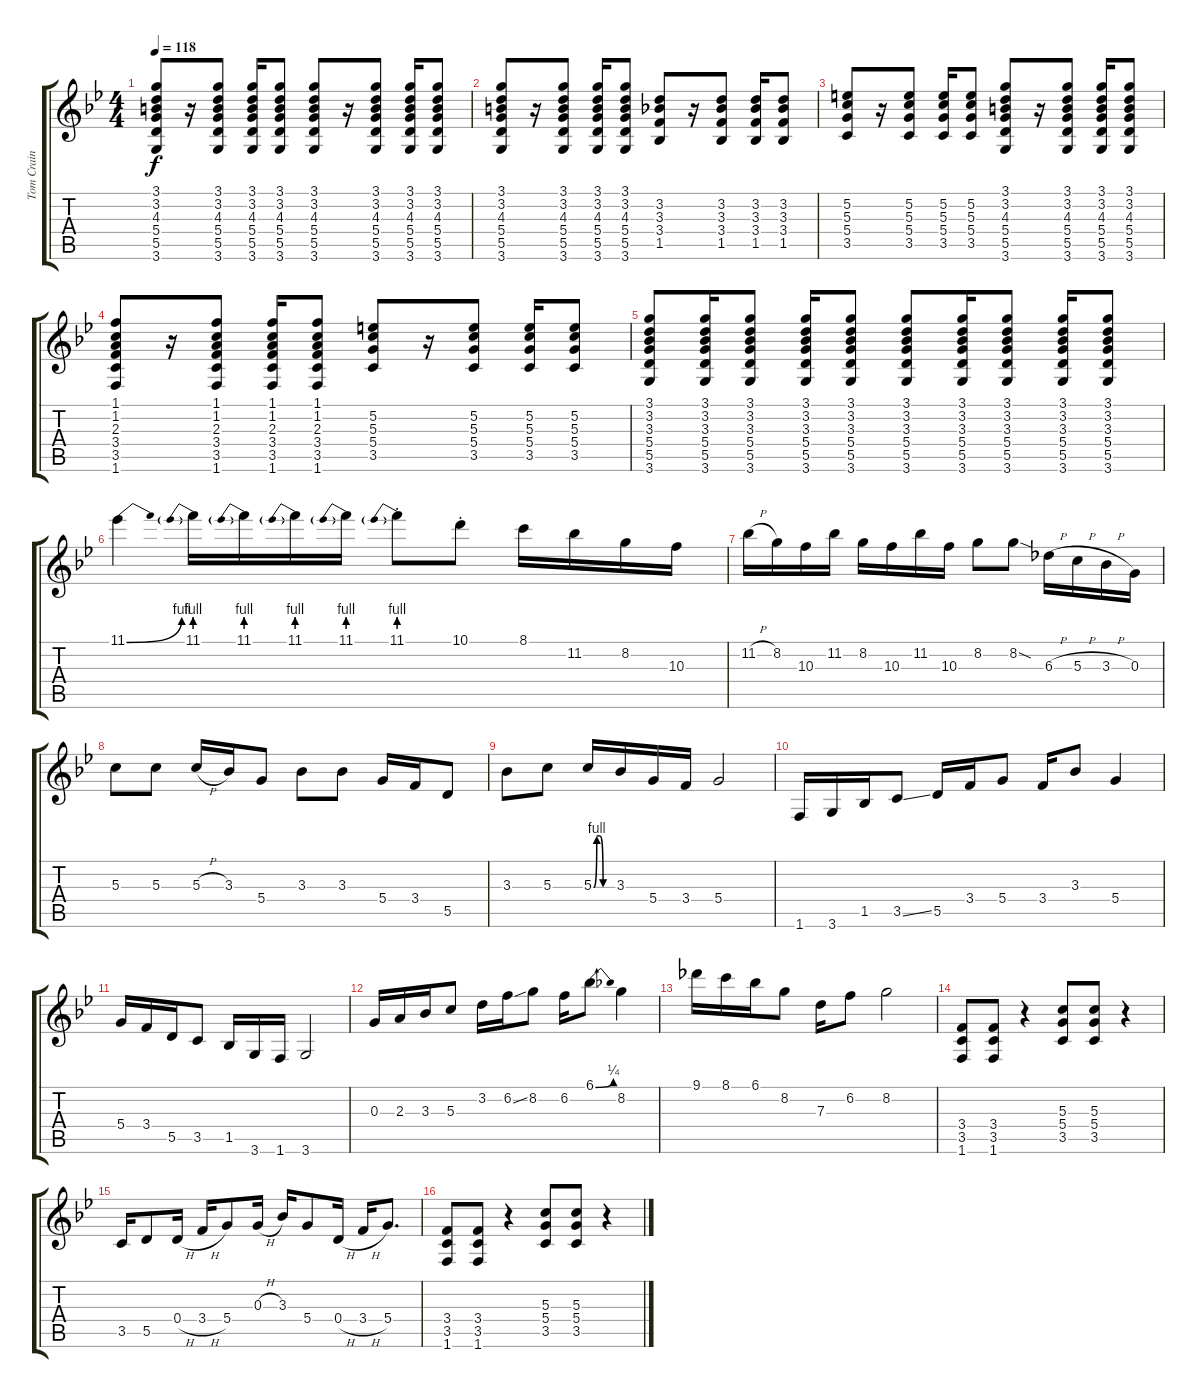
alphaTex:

\track ("Tom Crain Guitar" "Tom Crain ") {instrument overdrivenguitar}
\staff {score tabs}
\tuning (E4 B3 G3 D3 A2 E2) {hide}
\ts (4 4)
\tempo 118
\clef g2
\ks gminor
(3.1 3.2 4.3 5.4 5.5 3.6).8{dy f} r.16 (3.1 3.2 4.3 5.4 5.5 3.6).8 (3.1 3.2 4.3 5.4 5.5 3.6).16 (3.1 3.2 4.3 5.4 5.5 3.6).8 (3.1 3.2 4.3 5.4 5.5 3.6).8 r.16 (3.1 3.2 4.3 5.4 5.5 3.6).8 (3.1 3.2 4.3 5.4 5.5 3.6).16 (3.1 3.2 4.3 5.4 5.5 3.6).8 |
(3.1 3.2 4.3 5.4 5.5 3.6).8{volume 9 instrument overdrivenguitar} r.16 (3.1 3.2 4.3 5.4 5.5 3.6).8 (3.1 3.2 4.3 5.4 5.5 3.6).16 (3.1 3.2 4.3 5.4 5.5 3.6).8 (3.2 3.3 3.4 1.5).8 r.16 (3.2 3.3 3.4 1.5).8 (3.2 3.3 3.4 1.5).16 (3.2 3.3 3.4 1.5).8 |
(5.2 5.3 5.4 3.5).8 r.16 (5.2 5.3 5.4 3.5).8 (5.2 5.3 5.4 3.5).16 (5.2 5.3 5.4 3.5).8 (3.1 3.2 4.3 5.4 5.5 3.6).8 r.16 (3.1 3.2 4.3 5.4 5.5 3.6).8 (3.1 3.2 4.3 5.4 5.5 3.6).16 (3.1 3.2 4.3 5.4 5.5 3.6).8 |
(1.1 1.2 2.3 3.4 3.5 1.6).8 r.16 (1.1 1.2 2.3 3.4 3.5 1.6).8 (1.1 1.2 2.3 3.4 3.5 1.6).16 (1.1 1.2 2.3 3.4 3.5 1.6).8 (5.2 5.3 5.4 3.5).8 r.16 (5.2 5.3 5.4 3.5).8 (5.2 5.3 5.4 3.5).16 (5.2 5.3 5.4 3.5).8 |
(3.1 3.2 3.3 5.4 5.5 3.6).8 (3.1 3.2 3.3 5.4 5.5 3.6).16 (3.1 3.2 3.3 5.4 5.5 3.6).8 (3.1 3.2 3.3 5.4 5.5 3.6).16 (3.1 3.2 3.3 5.4 5.5 3.6).8 (3.1 3.2 3.3 5.4 5.5 3.6).8 (3.1 3.2 3.3 5.4 5.5 3.6).16 (3.1 3.2 3.3 5.4 5.5 3.6).8 (3.1 3.2 3.3 5.4 5.5 3.6).16 (3.1 3.2 3.3 5.4 5.5 3.6).8 |
11.1{be (bend 0 0 60 4)}.4{volume 16 instrument overdrivenguitar} 11.1{be (prebend 0 4 60 4)}.16 11.1{be (prebend 0 4 60 4)}.16 11.1{be (prebend 0 4 60 4)}.16 11.1{be (prebend 0 4 60 4)}.16 11.1{be (prebend 0 4 60 4) st}.8 10.1{st}.8 8.1.16 11.2.16 8.2.16 10.3.16 |
11.2{h}.16 8.2.16 10.3.16 11.2.16 8.2.16 10.3.16 11.2.16 10.3.16 8.2.8 8.2{sod}.8 6.3{h}.16 5.3{h}.16 3.3{h}.16 0.3.16 |
5.3.8 5.3.8 5.3{h}.16 3.3.16 5.4.8 3.3.8 3.3.8 5.4.16 3.4.16 5.5.8 |
3.3.8 5.3.8 5.3{be (custom 0 0 10 4 20 4 30 0 60 0)}.16 3.3.16 5.4.16 3.4.16 5.4.2 |
1.6.16 3.6.16 1.5.16 3.5{ss}.8 5.5.16 3.4.16 5.4.8 3.4.16 3.3.8 5.4.4 |
5.4.16 3.4.16 5.5.16 3.5.8 1.5.16 3.6.16 1.6.16 3.6.2 |
0.3.16 2.3.16 3.3.16 5.3.8 3.2.16 6.2{ss}.16 8.2.8 6.2.16 6.1{be (bend 0 0 60 1)}.8 8.2.4 |
9.1.16 8.1.16 6.1.16 8.2.8 7.3.16 6.2.8 8.2.2 |
(3.4 3.5 1.6).8{volume 11 instrument overdrivenguitar} (3.4 3.5 1.6).8 r.4 (5.3 5.4 3.5).8 (5.3 5.4 3.5).8 r.4 |
3.5.16 5.5.8 0.4{h}.16 3.4{h}.16 5.4.8 0.3{h}.16 3.3.16 5.4.8 0.4{h}.16 3.4{h}.16 5.4.8{d} |
(3.4 3.5 1.6).8 (3.4 3.5 1.6).8 r.4 (5.3 5.4 3.5).8 (5.3 5.4 3.5).8 r.4
